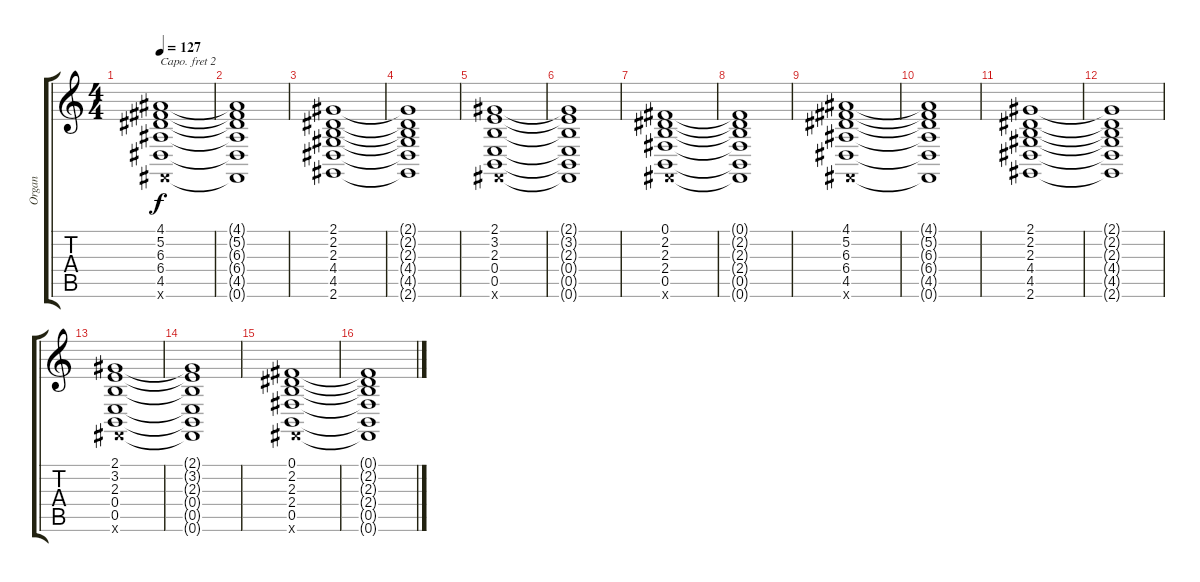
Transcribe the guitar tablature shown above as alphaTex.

\track ("Organ" "Organ") {instrument churchorgan}
\staff {score tabs}
\capo 2
\tuning (E4 B3 G3 D3 A2 E2) {hide}
\ts (4 4)
\tempo 127
\clef g2
\ks c
(4.1 5.2 6.3 6.4 4.5 0.6{x}).1{dy f} |
(4.1{t} 5.2{t} 6.3{t} 6.4{t} 4.5{t} 0.6{t}).1 |
(2.1 2.2 2.3 4.4 4.5 2.6).1 |
(2.1{t} 2.2{t} 2.3{t} 4.4{t} 4.5{t} 2.6{t}).1 |
(2.1 3.2 2.3 0.4 0.5 0.6{x}).1 |
(2.1{t} 3.2{t} 2.3{t} 0.4{t} 0.5{t} 0.6{t}).1 |
(0.1 2.2 2.3 2.4 0.5 0.6{x}).1 |
(0.1{t} 2.2{t} 2.3{t} 2.4{t} 0.5{t} 0.6{t}).1 |
(4.1 5.2 6.3 6.4 4.5 0.6{x}).1 |
(4.1{t} 5.2{t} 6.3{t} 6.4{t} 4.5{t} 0.6{t}).1 |
(2.1 2.2 2.3 4.4 4.5 2.6).1 |
(2.1{t} 2.2{t} 2.3{t} 4.4{t} 4.5{t} 2.6{t}).1 |
(2.1 3.2 2.3 0.4 0.5 0.6{x}).1 |
(2.1{t} 3.2{t} 2.3{t} 0.4{t} 0.5{t} 0.6{t}).1 |
(0.1 2.2 2.3 2.4 0.5 0.6{x}).1 |
(0.1{t} 2.2{t} 2.3{t} 2.4{t} 0.5{t} 0.6{t}).1
